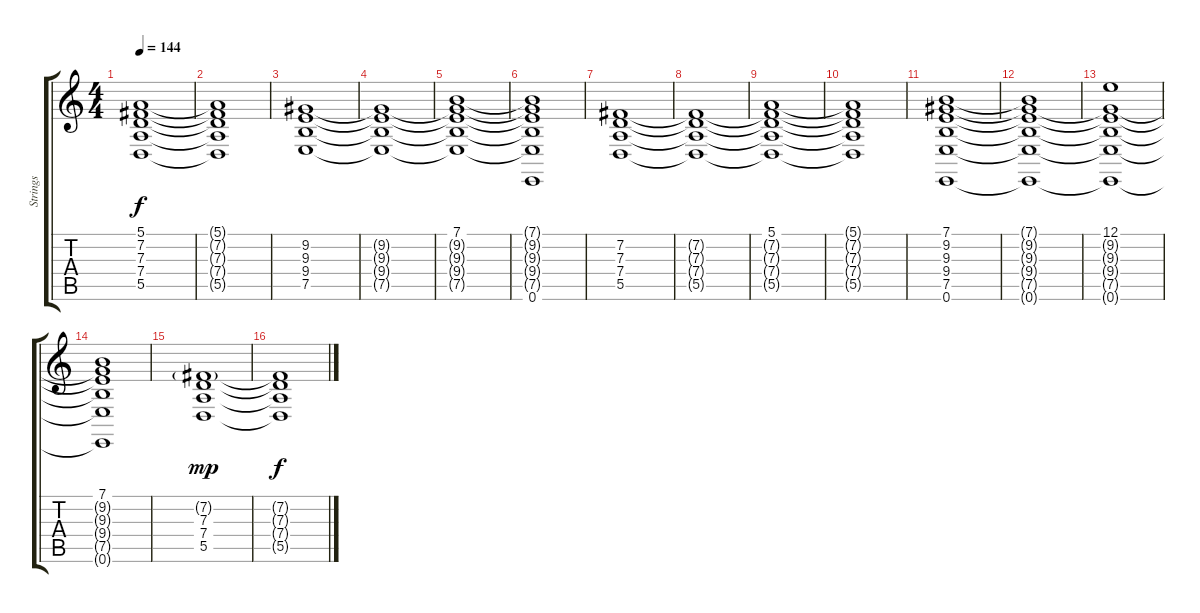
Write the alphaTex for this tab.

\track ("Strings" "Strings") {instrument stringensemble2}
\staff {score tabs}
\tuning (E4 B3 G3 D3 A2 E2) {hide}
\ts (4 4)
\tempo 144
\clef g2
\ks c
(5.1 7.2{t} 7.3{t} 7.4{t} 5.5{t}).1{dy f} |
(5.1{t} 7.2{t} 7.3{t} 7.4{t} 5.5{t}).1 |
(9.2 9.3 9.4 7.5).1 |
(9.2{t} 9.3{t} 9.4{t} 7.5{t}).1 |
(7.1 9.2{t} 9.3{t} 9.4{t} 7.5{t}).1 |
(7.1{t} 9.2{t} 9.3{t} 9.4{t} 7.5{t} 0.6).1 |
\section ("" "")
(7.2 7.3 7.4 5.5).1{volume 10} |
(7.2{t} 7.3{t} 7.4{t} 5.5{t}).1 |
(5.1 7.2{t} 7.3{t} 7.4{t} 5.5{t}).1 |
(5.1{t} 7.2{t} 7.3{t} 7.4{t} 5.5{t}).1 |
(7.1 9.2 9.3 9.4 7.5 0.6).1{volume 8} |
(7.1{t} 9.2{t} 9.3{t} 9.4{t} 7.5{t} 0.6{t}).1 |
(12.1 9.2{t} 9.3{t} 9.4{t} 7.5{t} 0.6{t}).1 |
(7.1 9.2{t} 9.3{t} 9.4{t} 7.5{t} 0.6{t}).1 |
(7.2{g} 7.3 7.4 5.5).1{dy mp volume 6} |
(7.2{t} 7.3{t} 7.4{t} 5.5{t}).1{dy f}
